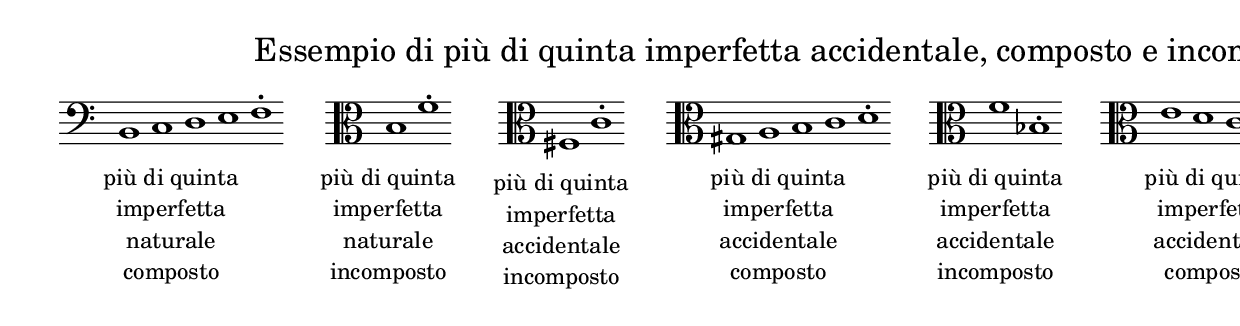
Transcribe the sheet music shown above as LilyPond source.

\version "2.22.2"

% Auto generated file

\header {
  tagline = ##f
}

dot = {
   \once \override Script.add-stem-support = ##f
   \once \override Script.toward-stem-shift = 0
   \once \override Script.skyline-horizontal-padding = 0
   \once \override Script.direction = 1
   \once \override Script.font-size = 1
}

\markup {
  \center-column {
    \line {
      \center-align
      \fontsize#3 { \concat { \normal-text "Essempio di più di quinta imperfetta accidentale, composto e incomposto"} }
    }
    \null
    \line {
      \center-column {

        \line {
          \score {
            <<
              \new Staff \with { instrumentName = ""} {
                \override Staff.TimeSignature.stencil = ##f
                \override Staff.NoteHead.style = #'baroque
                \accidentalStyle Score.forget
                \cadenzaOn
                \clef "bass" b,1 
                c1 
                d1 
                e1 
                \dot f1-. 
                \cadenzaOff
              }
            >>
            \layout {
              \context {
                \Score
                \override SpacingSpanner.common-shortest-duration = #(ly:make-moment 1)
              }
            }
          }
        }
        \null
        \line {
          \left-align {  \normal-text "più di quinta" }
        }
        \line {
          \left-align {  \normal-text "imperfetta" }
        }
        \line {
          \left-align {  \normal-text "naturale" }
        }
        \line {
          \left-align {  \normal-text "composto" }
        }

      }
      \hspace #3 
      \center-column {

        \line {
          \score {
            <<
              \new Staff \with { instrumentName = ""} {
                \override Staff.TimeSignature.stencil = ##f
                \override Staff.NoteHead.style = #'baroque
                \accidentalStyle Score.forget
                \cadenzaOn
                \clef "alto" b1 
                \dot f'1-. 
                \cadenzaOff
              }
            >>
            \layout {
              \context {
                \Score
                \override SpacingSpanner.common-shortest-duration = #(ly:make-moment 1)
              }
            }
          }
        }
        \null
        \line {
          \left-align {  \normal-text "più di quinta" }
        }
        \line {
          \left-align {  \normal-text "imperfetta" }
        }
        \line {
          \left-align {  \normal-text "naturale" }
        }
        \line {
          \left-align {  \normal-text "incomposto" }
        }

      }
      \hspace #3 
      \center-column {

        \line {
          \score {
            <<
              \new Staff \with { instrumentName = ""} {
                \override Staff.TimeSignature.stencil = ##f
                \override Staff.NoteHead.style = #'baroque
                \accidentalStyle Score.forget
                \cadenzaOn
                \clef "alto" fis1 
                \dot c'1-. 
                \cadenzaOff
              }
            >>
            \layout {
              \context {
                \Score
                \override SpacingSpanner.common-shortest-duration = #(ly:make-moment 1)
              }
            }
          }
        }
        \null
        \line {
          \left-align {  \normal-text "più di quinta" }
        }
        \line {
          \left-align {  \normal-text "imperfetta" }
        }
        \line {
          \left-align {  \normal-text "accidentale" }
        }
        \line {
          \left-align {  \normal-text "incomposto" }
        }

      }
      \hspace #3 
      \center-column {

        \line {
          \score {
            <<
              \new Staff \with { instrumentName = ""} {
                \override Staff.TimeSignature.stencil = ##f
                \override Staff.NoteHead.style = #'baroque
                \accidentalStyle Score.forget
                \cadenzaOn
                \clef "alto" gis1 
                a1 
                b1 
                c'1 
                \dot d'1-. 
                \cadenzaOff
              }
            >>
            \layout {
              \context {
                \Score
                \override SpacingSpanner.common-shortest-duration = #(ly:make-moment 1)
              }
            }
          }
        }
        \null
        \line {
          \left-align {  \normal-text "più di quinta" }
        }
        \line {
          \left-align {  \normal-text "imperfetta" }
        }
        \line {
          \left-align {  \normal-text "accidentale" }
        }
        \line {
          \left-align {  \normal-text "composto" }
        }

      }
      \hspace #3 
      \center-column {

        \line {
          \score {
            <<
              \new Staff \with { instrumentName = ""} {
                \override Staff.TimeSignature.stencil = ##f
                \override Staff.NoteHead.style = #'baroque
                \accidentalStyle Score.forget
                \cadenzaOn
                \clef "alto" f'1 
                \dot bes1-. 
                \cadenzaOff
              }
            >>
            \layout {
              \context {
                \Score
                \override SpacingSpanner.common-shortest-duration = #(ly:make-moment 1)
              }
            }
          }
        }
        \null
        \line {
          \left-align {  \normal-text "più di quinta" }
        }
        \line {
          \left-align {  \normal-text "imperfetta" }
        }
        \line {
          \left-align {  \normal-text "accidentale" }
        }
        \line {
          \left-align {  \normal-text "incomposto" }
        }

      }
      \hspace #3 
      \center-column {

        \line {
          \score {
            <<
              \new Staff \with { instrumentName = ""} {
                \override Staff.TimeSignature.stencil = ##f
                \override Staff.NoteHead.style = #'baroque
                \accidentalStyle Score.forget
                \cadenzaOn
                \clef "alto" e'1 
                d'1 
                c'1 
                b1 
                \dot a1-. 
                \cadenzaOff
              }
            >>
            \layout {
              \context {
                \Score
                \override SpacingSpanner.common-shortest-duration = #(ly:make-moment 1)
              }
            }
          }
        }
        \null
        \line {
          \left-align {  \normal-text "più di quinta" }
        }
        \line {
          \left-align {  \normal-text "imperfetta" }
        }
        \line {
          \left-align {  \normal-text "accidentale" }
        }
        \line {
          \left-align {  \normal-text "composto" }
        }

      }
      \hspace #3 
      \center-column {

        \line {
          \score {
            <<
              \new Staff \with { instrumentName = ""} {
                \override Staff.TimeSignature.stencil = ##f
                \override Staff.NoteHead.style = #'baroque
                \accidentalStyle Score.forget
                \cadenzaOn
                \clef "alto" d'1 
                \dot g1-. 
                \cadenzaOff
              }
            >>
            \layout {
              \context {
                \Score
                \override SpacingSpanner.common-shortest-duration = #(ly:make-moment 1)
              }
            }
          }
        }
        \null
        \line {
          \left-align {  \normal-text "più di quinta" }
        }
        \line {
          \left-align {  \normal-text "imperfetta" }
        }
        \line {
          \left-align {  \normal-text "accidentale" }
        }
        \line {
          \left-align {  \normal-text "incomposto" }
        }

      }
      \hspace #3 

    }
  }
}